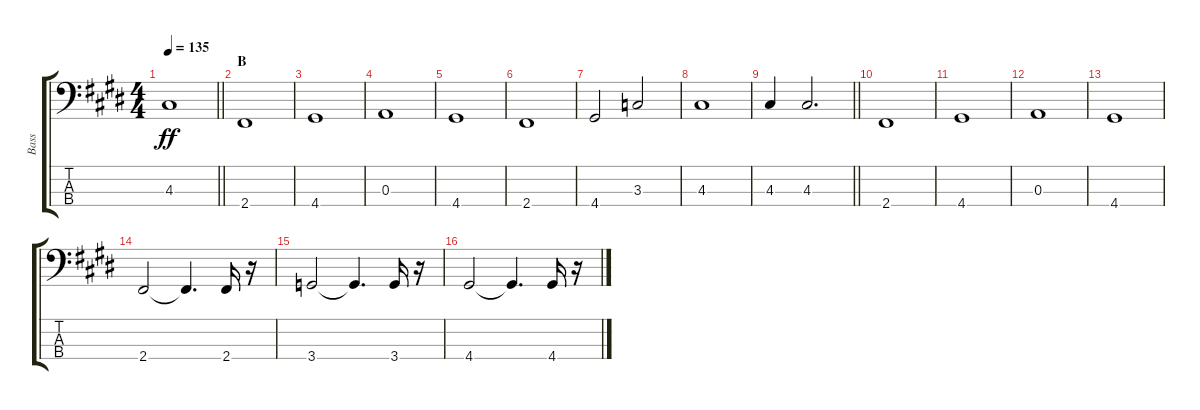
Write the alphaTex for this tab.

\track ("Bass" "Bass") {instrument electricbassfinger}
\staff {score tabs}
\tuning (G2 D2 A1 E1) {hide}
\ts (4 4)
\tempo 135
\clef f4
\barLineRight lightlight
\ks e
4.3.1{dy ff} |
\section ("" "B")
2.4.1 |
4.4.1 |
0.3.1 |
4.4.1 |
2.4.1 |
4.4.2 3.3.2 |
4.3.1 |
\barLineRight lightlight
4.3.4 4.3.2{d} |
2.4.1 |
4.4.1 |
0.3.1 |
4.4.1 |
2.4.2 2.4{t}.4{d} 2.4.16 r.16 |
3.4.2 3.4{t}.4{d} 3.4.16 r.16 |
4.4.2 4.4{t}.4{d} 4.4.16 r.16
